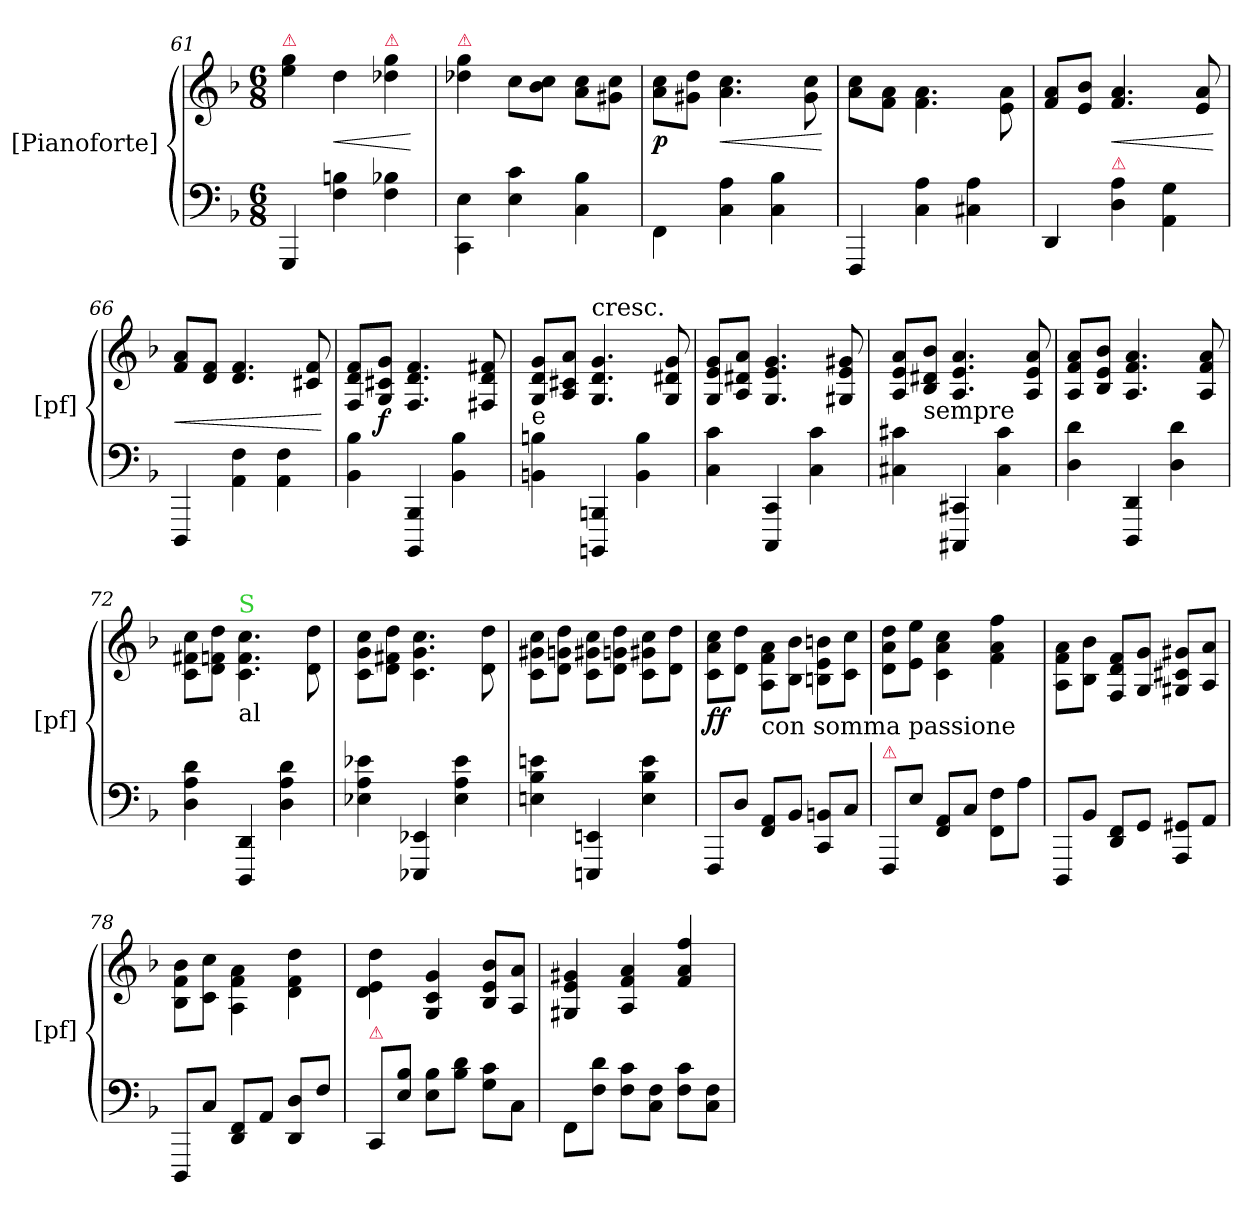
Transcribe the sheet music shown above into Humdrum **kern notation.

**kern	**kern	**dynam
*part2	*part1	*part1
*staff2	*staff1	*staff1
*	*I"[Pianoforte]	*
*	*I'[pf]	*
*clefF4	*clefG2	*
*k[b-]	*k[b-]	*
*M6/8	*M6/8	*
=61	=61	=61
!	!LO:TX:a:color=crimson:t=⚠	!
4GGG/	4ee\ 4gg\	.
!	!	!LO:HP:b
4F\ 4Bn\	4dd\	<
!	!LO:TX:a:color=crimson:t=⚠	!
4F\ 4B-X\	4dd-X\ 4gg\	.
.	.	[
=62	=62	=62
!	!LO:TX:a:color=crimson:t=⚠	!
4CC\ 4E\	4dd-X\ 4gg\	.
4E\ 4c\	8cc\L	.
.	8b-\ 8cc\J	.
4C\ 4B-\	8a\ 8cc\L	.
.	8g#X\ 8cc\J	.
=63	=63	=63
4FF\	8a\ 8cc\L	p
.	8g#X\ 8dd\J	.
!	!	!LO:HP:b
4C\ 4A\	4.a\ 4.cc\	<
4C\ 4B-\	.	.
.	8g#\ 8cc\	.
.	.	[
=64	=64	=64
4FFF/	8a\ 8cc\L	.
.	8f\ 8a\J	.
4C\ 4A\	4.f\ 4.a\	.
4C#X\ 4A\	.	.
.	8e\ 8a\	.
=65	=65	=65
4DD/	8f/ 8a/L	.
.	8e/ 8b-/J	.
!LO:TX:a:color=crimson:t=⚠	!	!
!	!	!LO:HP:b
4D\ 4A\	4.f/ 4.a/	<
4AA\ 4G\	.	.
.	8e/ 8a/	.
.	.	[
=66	=66	=66
!	!	!LO:HP:b
4DDD/	8f/ 8a/L	<
.	8d/ 8f/J	.
4AA\ 4F\	4.d/ 4.f/	.
4AA\ 4F\	.	.
.	8c#X/ 8f/	.
.	.	[
=67	=67	=67
4BB-\ 4B-\	8F/ 8d/ 8f/L	.
.	8G/ 8c#X/ 8g/J	f
4BBBB-/ 4BBB-/	4.F/ 4.d/ 4.f/	.
4BB-\ 4B-\	.	.
.	8F#X/ 8d/ 8f#X/	.
=68	=68	=68
!	!LO:TX:b:t=e	!
4BBn\ 4Bn\	8G/ 8d/ 8g/L	.
.	8A/ 8c#X/ 8a/J	.
!	!LO:TX:t=cresc.	!
4BBBBn/ 4BBBn/	4.G/ 4.d/ 4.g/	.
4BB\ 4B\	.	.
.	8G/ 8d#X/ 8g/	.
=69	=69	=69
4C\ 4c\	8G/ 8e/ 8g/L	.
.	8A/ 8d#X/ 8a/J	.
4CCC/ 4CC/	4.G/ 4.e/ 4.g/	.
4C\ 4c\	.	.
.	8G#X/ 8e/ 8g#X/	.
=70	=70	=70
4C#X\ 4c#X\	8A/ 8e/ 8a/L	.
!	!LO:TX:b:t=sempre	!
.	8B-/ 8d#X/ 8b-/J	.
4CCC#X/ 4CC#X/	4.A/ 4.e/ 4.a/	.
4C#\ 4c#\	.	.
.	8A/ 8e/ 8a/	.
=71	=71	=71
4D\ 4d\	8A/ 8f/ 8a/L	.
.	8B-/ 8e/ 8b-/J	.
4DDD/ 4DD/	4.A/ 4.f/ 4.a/	.
4D\ 4d\	.	.
.	8A/ 8f/ 8a/	.
=72	=72	=72
4D\ 4A\ 4d\	8c\ 8f#X\ 8cc\L	.
.	8d\ 8fn\ 8dd\J	.
!	!LO:TX:a:color=limegreen:t=S	!
!	!LO:TX:b:t=al	!
4DDD/ 4DD/	4.c\ 4.f\ 4.cc\	.
4D\ 4A\ 4d\	.	.
.	8d\ 8dd\	.
=73	=73	=73
4E-X\ 4A\ 4e-X\	8c\ 8g\ 8cc\L	.
.	8d\ 8f#X\ 8dd\J	.
4EEE-X/ 4EE-X/	4.c\ 4.g\ 4.cc\	.
4E-\ 4A\ 4e-\	.	.
.	8d\ 8dd\	.
=74	=74	=74
4En\ 4B-\ 4en\	8c\ 8g#X\ 8cc\L	.
.	8d\ 8gn\ 8dd\J	.
4EEEn/ 4EEn/	8c\ 8g#X\ 8cc\L	.
.	8d\ 8gn\ 8dd\J	.
4E\ 4B-\ 4e\	8c\ 8g#X\ 8cc\L	.
.	8d\ 8dd\J	.
=75	=75	=75
8FFF/L	8c\ 8a\ 8cc\L	ff
8D/J	8d\ 8dd\J	.
!	!LO:TX:b:t=con somma passione	!
8FF/ 8AA/L	8A\ 8f\ 8a\L	.
8BB-/J	8B-\ 8b-\J	.
8CC/ 8BBn/L	8Bn\ 8e\ 8bn\L	.
8C/J	8c\ 8cc\J	.
=76	=76	=76
!LO:TX:a:color=crimson:t=⚠	!	!
8FFF/L	8d\ 8a\ 8dd\L	.
8E\J	8e\ 8ee\J	.
8FF/ 8AA/L	4c\ 4a\ 4cc\	.
8C/J	.	.
8FF\ 8F\L	4f\ 4a\ 4ff\	.
8A\J	.	.
=77	=77	=77
8DDD/L	8A\ 8f\ 8a\L	.
8BB-/J	8B-\ 8b-\J	.
8DD/ 8FF/L	8F/ 8d/ 8f/L	.
8GG/J	8G/ 8g/J	.
8AAA/ 8GG#X/L	8G#X/ 8c#X/ 8g#X/L	.
8AA/J	8A/ 8a/J	.
=78	=78	=78
8DDD/L	8B-\ 8f\ 8b-\L	.
8C/J	8c\ 8cc\J	.
8DD/ 8FF/L	4A\ 4f\ 4a\	.
8AA/J	.	.
8DD/ 8D/L	4d\ 4f\ 4dd\	.
8F/J	.	.
=79	=79	=79
!LO:TX:a:color=crimson:t=⚠	!	!
8CC/L	4d\ 4e\ 4dd\	.
8E\ 8B-\J	.	.
8E\ 8B-\L	4G/ 4c/ 4g/	.
8B-\ 8d\J	.	.
8G\ 8c\L	8B-/ 8e/ 8b-/L	.
8C\J	8A/ 8a/J	.
=80	=80	=80
8FF\L	4G#X/ 4e/ 4g#X/	.
8F\ 8d\J	.	.
8F\ 8c\L	4A/ 4f/ 4a/	.
8C\ 8F\J	.	.
8F\ 8c\L	4f/ 4a/ 4ff/	.
8C\ 8F\J	.	.
=	=	=
*-	*-	*-
